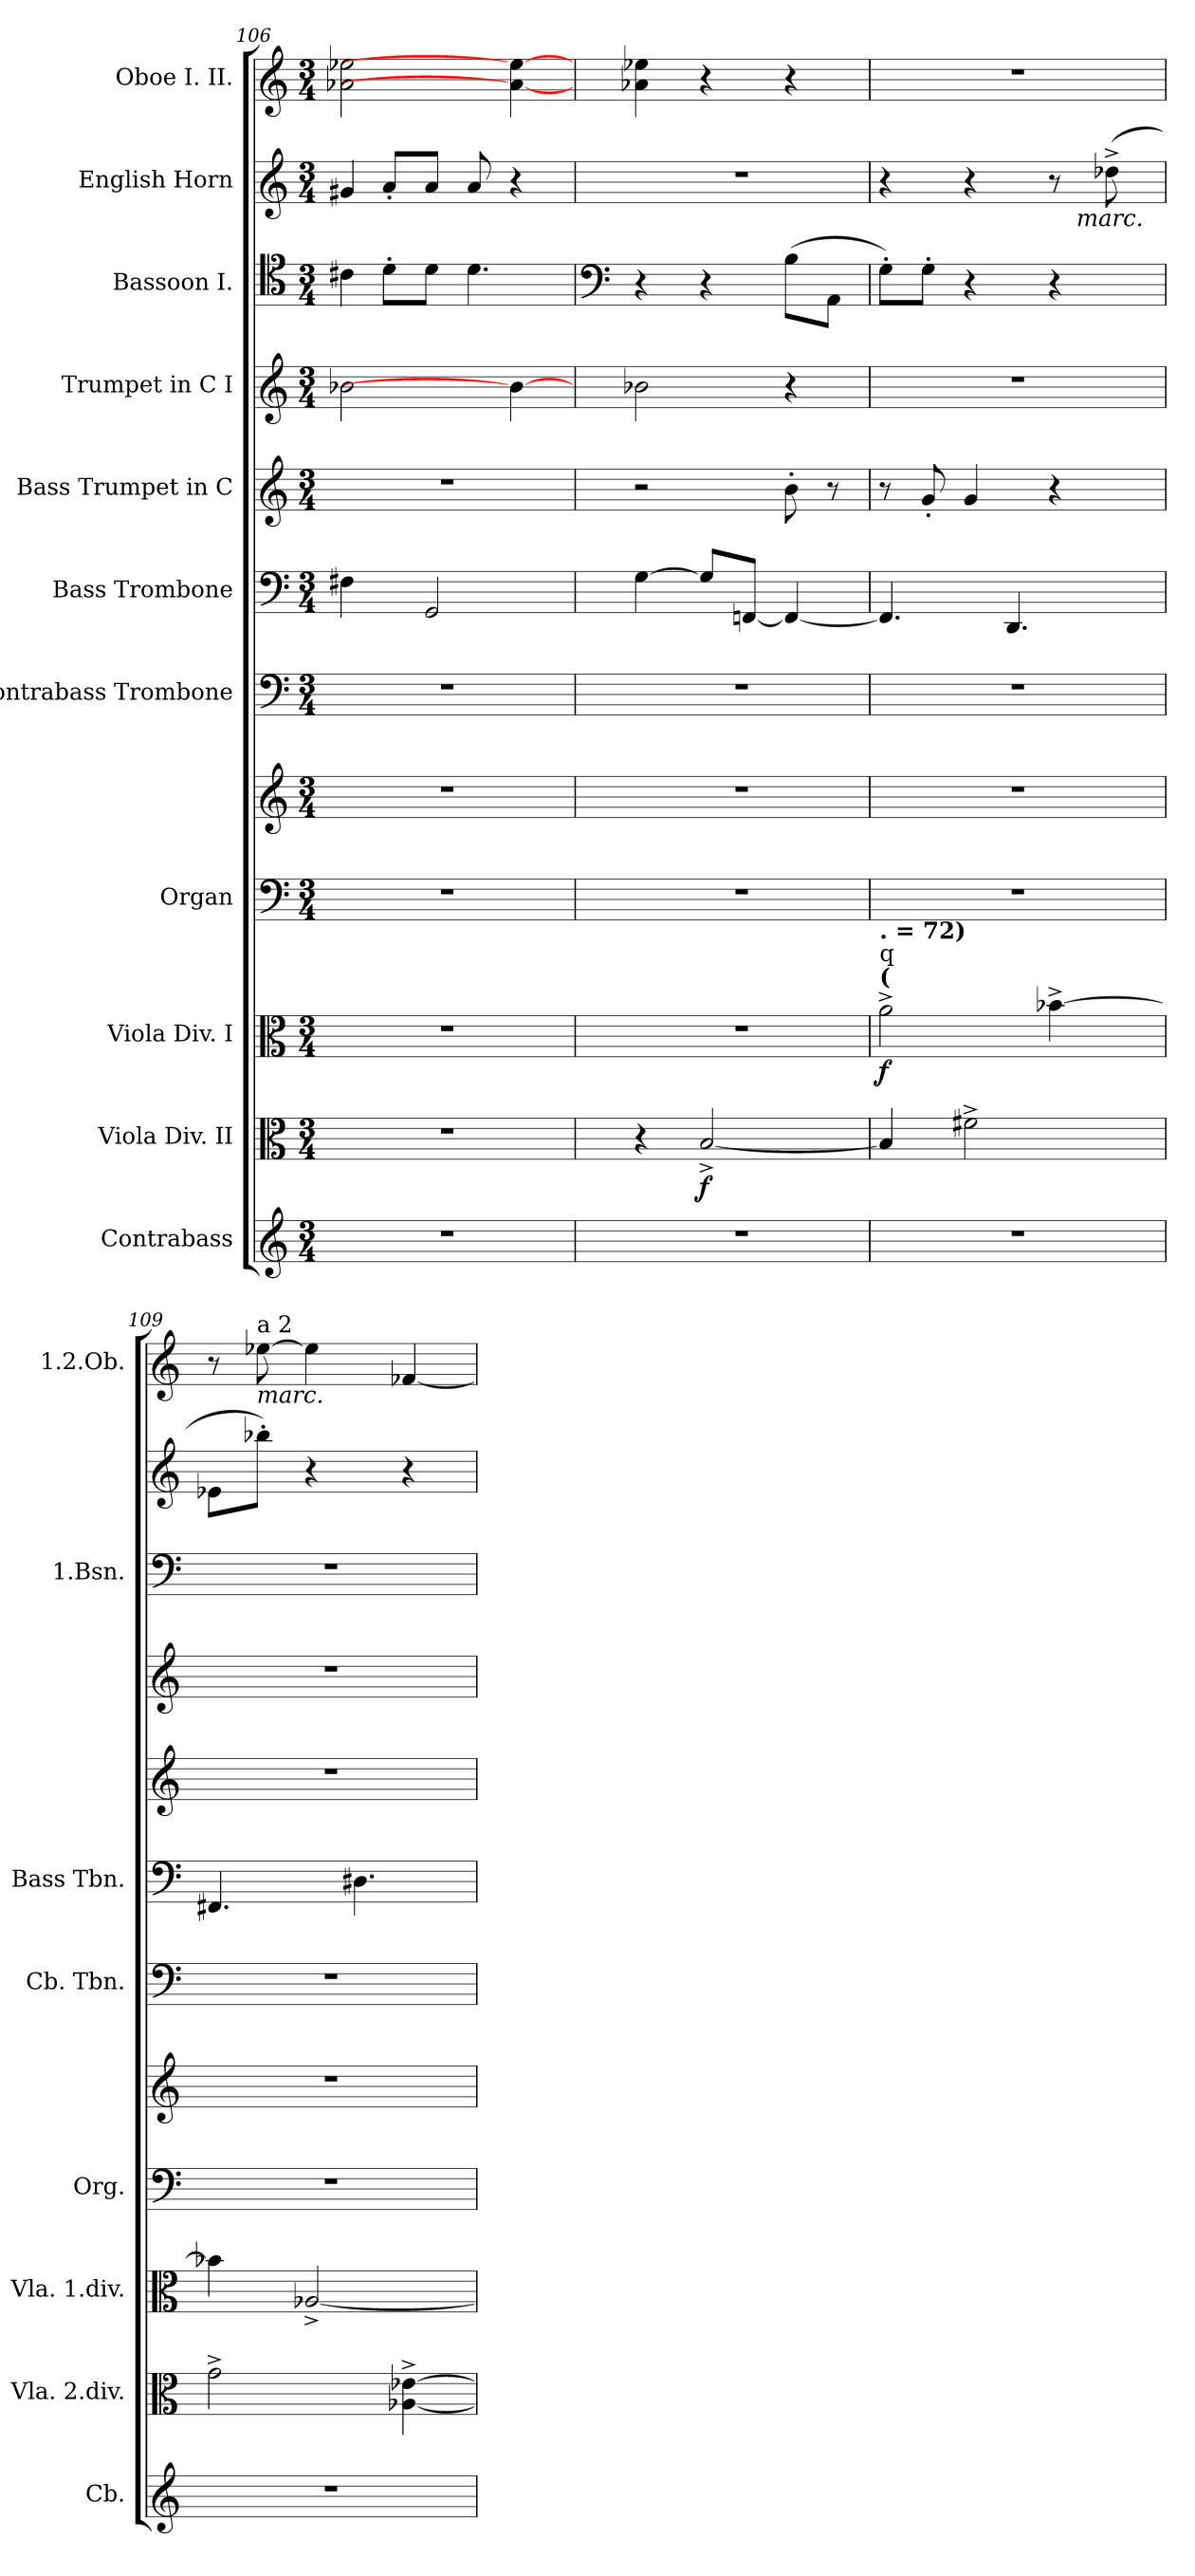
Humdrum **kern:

**kern	**kern	**dynam	**kern	**dynam	**kern	**kern	**kern	**kern	**kern	**kern	**kern	**kern	**kern
*part11	*part10	*part10	*part9	*part9	*part8	*part8	*part7	*part6	*part5	*part4	*part3	*part2	*part1
*staff12	*staff11	*staff11	*staff10	*staff10	*staff9	*staff8	*staff7	*staff6	*staff5	*staff4	*staff3	*staff2	*staff1
*I"Contrabass	*I"Viola Div. II	*	*I"Viola Div. I	*	*I"Organ	*	*I"Contrabass Trombone	*I"Bass Trombone	*I"Bass Trumpet in C	*I"Trumpet in C I	*I"Bassoon I.	*I"English Horn	*I"Oboe I. II.
*I'Cb.	*I'Vla. 2.div.	*	*I'Vla. 1.div.	*	*I'Org.	*	*I'Cb. Tbn.	*I'Bass Tbn.	*	*	*I'1.Bsn.	*	*I'1.2.Ob.
*clefG2	*clefC3	*	*clefC3	*	*clefF4	*clefG2	*clefF4	*clefF4	*clefG2	*clefG2	*clefC4	*clefG2	*clefG2
*ITrd7c12	*	*	*	*	*	*	*ITrd7c12	*	*ITrd7c12	*	*	*ITrd4c7	*
*k[]	*k[]	*	*k[]	*	*k[]	*k[]	*k[]	*k[]	*k[]	*k[]	*k[]	*k[b-]	*k[]
*M3/4	*M3/4	*	*M3/4	*	*M3/4	*M3/4	*M3/4	*M3/4	*M3/4	*M3/4	*M3/4	*M3/4	*M3/4
=106	=106	=106	=106	=106	=106	=106	=106	=106	=106	=106	=106	=106	=106
!LO:N:vis=1	!LO:N:vis=1	!	!LO:N:vis=1	!	!LO:N:vis=1	!LO:N:vis=1	!LO:N:vis=1	!	!LO:N:vis=1	!	!	!	!
*	*	*	*	*	*	*	*	*	*	*	*	*	*^
2.r	2.r	.	2.r	.	2.r	2.r	2.r	4F#Xi\	2.r	2b-Xi\	8c#Xi\J	8c#Xi/J	2ryy	2a-Xi\ 2ee-Xi
.	.	.	.	.	.	.	.	.	.	.	8d'i\L	8d'i/L	.	.
.	.	.	.	.	.	.	.	2GGi/	.	.	8di\J	8di/J	.	.
.	.	.	.	.	.	.	.	.	.	.	4.di\	8di/	.	.
.	.	.	.	.	.	.	.	.	.	4bi\_>	.	4r	4ryy	4ai\_< 4eei_>
*	*	*	*	*	*	*	*	*	*	*	*	*	*v	*v
!!LO:PB:g=z
=107	=107	=107	=107	=107	=107	=107	=107	=107	=107	=107	=107	=107	=107
*	*	*	*	*	*	*	*	*	*	*	*clefF4	*	*
*	*	*	*	*	*	*	*	*	*	*	*	*	*^
!LO:N:vis=1	!	!	!LO:N:vis=1	!	!LO:N:vis=1	!LO:N:vis=1	!LO:N:vis=1	!	!	!	!	!LO:N:vis=1	!	!
*	*	*	*	*	*	*	*	*	*	*	*	*	*v	*v
2.r	4r	.	2.r	.	2.r	2.r	2.r	[>4Gi\	2r	2b-Xi\	4r	2.r	4a-Xi\ 4ee-Xi
.	[<2B^i/	f	.	.	.	.	.	8Gi/L]	.	.	4r	.	4r
.	.	.	.	.	.	.	.	[<8FFni/J	.	.	.	.	.
.	.	.	.	.	.	.	.	4FFi/_<	8B'i\	4r	(8Bi\L	.	4r
.	.	.	.	.	.	.	.	.	8r	.	8AAi\J	.	.
=108	=108	=108	=108	=108	=108	=108	=108	=108	=108	=108	=108	=108	=108
!	!	!	!LO:TX:a:B:t=(	!	!	!	!	!	!	!	!	!	!
!	!	!	!LO:TX:t=q	!	!	!	!	!	!	!	!	!	!
!	!	!	!LO:TX:B:t=. = 72)	!	!	!	!	!	!	!	!	!	!
!LO:N:vis=1	!	!	!	!	!LO:N:vis=1	!LO:N:vis=1	!LO:N:vis=1	!	!	!LO:N:vis=1	!	!	!LO:N:vis=1
*	*	*	*	*	*	*	*	*	*	*	*	*^	*
2.r	4Bi/]	.	2a^i\	f	2.r	2.r	2.r	4.FFi/]	8r	2.r	8G'i\L)	4r	2ryy	2.r
.	.	.	.	.	.	.	.	.	8G'i/	.	8G'i\J	.	.	.
.	2f#X^i\	.	.	.	.	.	.	.	4Gi/	.	4r	4r	.	.
.	.	.	.	.	.	.	.	4.DDi/	.	.	.	.	.	.
.	.	.	[>4b-X^i\	.	.	.	.	.	4r	.	4r	8r	32...ryy	.
!	!	!	!	!	!	!	!	!	!	!	!	!	!LO:TX:b:i:t=marc.	!
.	.	.	.	.	.	.	.	.	.	.	.	.	8ryy	.
.	.	.	.	.	.	.	.	.	.	.	.	(8g-X^i\	.	.
.	.	.	.	.	.	.	.	.	.	.	.	.	16ryy	.
.	.	.	.	.	.	.	.	.	.	.	.	.	256ryy	.
=109	=109	=109	=109	=109	=109	=109	=109	=109	=109	=109	=109	=109	=109	=109
!LO:N:vis=1	!	!	!	!	!LO:N:vis=1	!LO:N:vis=1	!LO:N:vis=1	!	!LO:N:vis=1	!LO:N:vis=1	!LO:N:vis=1	!	!	!
*	*	*	*	*	*	*	*	*	*	*	*	*v	*v	*
2.r	2g^i\	.	4b-Xi\]	.	2.r	2.r	2.r	4.FF#Xi/	2.r	2.r	2.r	8A-Xi\L	8r
!	!	!	!	!	!	!	!	!	!	!	!	!	!LO:TX:b:i:t=marc.
!	!	!	!	!	!	!	!	!	!	!	!	!	!LO:TX:a:t=a 2
.	.	.	.	.	.	.	.	.	.	.	.	8ee-X'i\J)	[>8ee-Xi\
.	.	.	[<2A-X^i/	.	.	.	.	.	.	.	.	4r	4ee-i\]
.	.	.	.	.	.	.	.	4.D#Xi\	.	.	.	.	.
.	[<4A-Xi\^ [>4e-Xi^	.	.	.	.	.	.	.	.	.	.	4r	[<4f-Xi/
=	=	=	=	=	=	=	=	=	=	=	=	=	=
*-	*-	*-	*-	*-	*-	*-	*-	*-	*-	*-	*-	*-	*-
